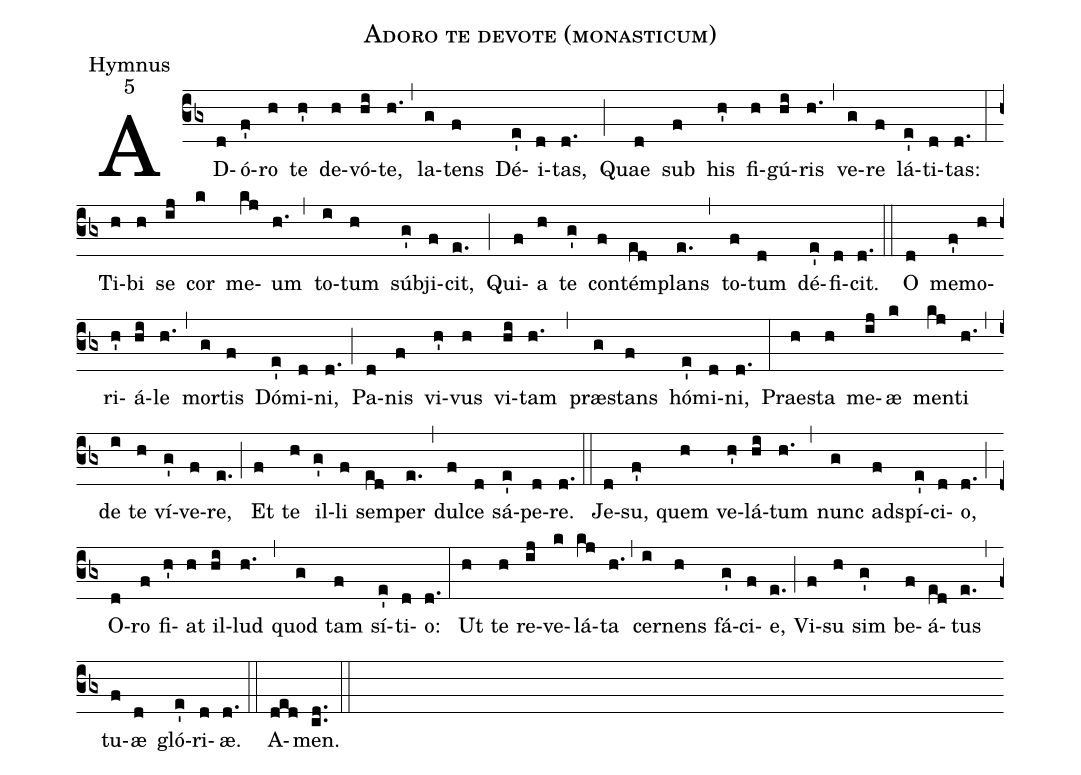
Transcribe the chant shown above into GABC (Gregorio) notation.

name:Adoro te devote (monasticum);
office-part:Hymnus;
mode:5;
%%
(cb3) AD(d)ó(f')ro(h) te(h') de(h)vó(hi)te,(h.) (,) la(g)tens(f) Dé(e')i(d)tas,(d.) (;) Quae(d) sub(f) his(h') fi(h)gú(hi)ris(h.) (,) ve(g)re(f) lá(e')ti(d)tas:(d.) (:) Ti(h)bi(h) se(ij) cor(k) me(kj)um(h.) (,) to(i)tum(h) súb(g')ji(f)cit,(e.) (;) Qui(f)a(h) te(g') con(f)tém(ed)plans(e.) (,) to(f)tum(d) dé(e')fi(d)cit.(d.) (::)
O(d) me(f')mo(h)ri(h')á(hi)le(h.) (,) mor(g)tis(f) Dó(e')mi(d)ni,(d.) (;) Pa(d)nis(f) vi(h')vus(h) vi(hi)tam(h.) (,) præ(g)stans(f) hó(e')mi(d)ni,(d.) (:) Prae(h)sta(h) me(ij)æ(k) men(kj)ti(h.) (,) de(i) te(h) ví(g')ve(f)re,(e.) (;) Et(f) te(h) il(g')li(f) sem(ed)per(e.) (,) dul(f)ce(d) sá(e')pe(d)re.(d.) (::)

Je(d)su,(f') quem(h) ve(h')lá(hi)tum(h.) (,) nunc(g) ad(f)spí(e')ci(d)o,(d.) (;) O(d)ro(f) fi(h')at(h) il(hi)lud(h.) (,) quod(g) tam(f) sí(e')ti(d)o:(d.) (:) Ut(h) te(h) re(ij)ve(k)lá(kj)ta(h.) (,) cer(i)nens(h) fá(g')ci(f)e,(e.) (;) Vi(f)su(h) sim(g') be(f)á(ed)tus(e.) (,) tu(f)æ(d) gló(e')ri(d)æ.(d.) (::) A(ded)men.(cd..) (::)
